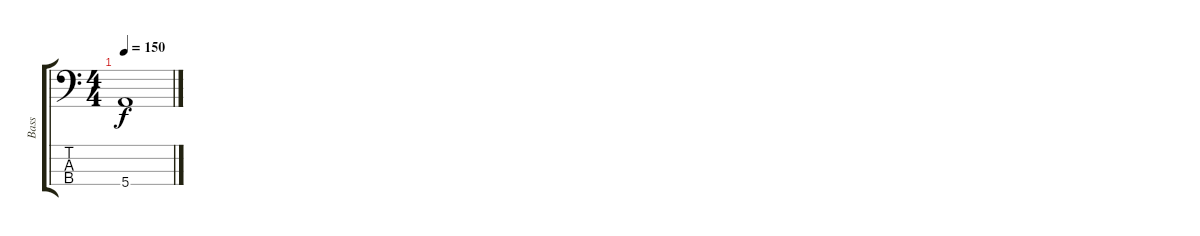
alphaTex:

\track ("Bass" "Bass") {instrument electricbassfinger}
\staff {score tabs}
\tuning (G2 D2 A1 E1) {hide}
\ts (4 4)
\tempo 150
\clef f4
\ks c
5.4{t}.1{dy f}
